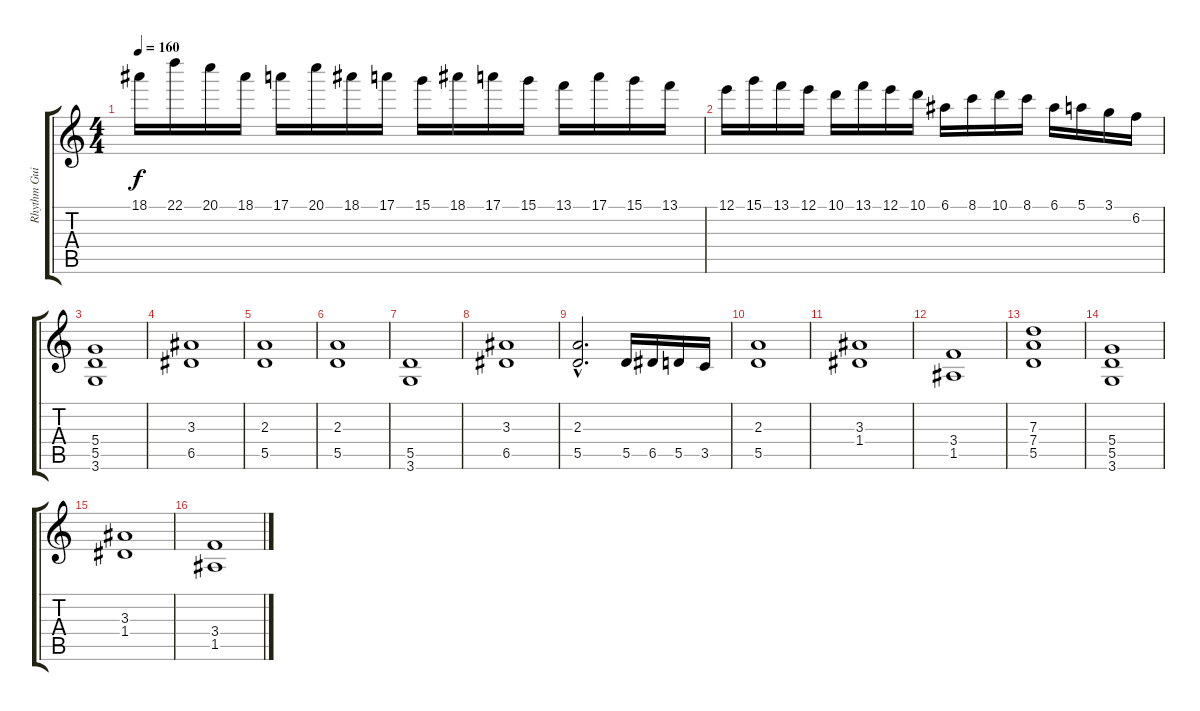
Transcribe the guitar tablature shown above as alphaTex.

\track ("Rhythm Guitar" "Rhythm Gui") {instrument distortionguitar}
\staff {score tabs}
\tuning (E4 B3 G3 D3 A2 E2) {hide}
\ts (4 4)
\tempo 160
\clef g2
\ks c
18.1.16{dy f} 22.1.16 20.1.16 18.1.16 17.1.16 20.1.16 18.1.16 17.1.16 15.1.16 18.1.16 17.1.16 15.1.16 13.1.16 17.1.16 15.1.16 13.1.16 |
12.1.16 15.1.16 13.1.16 12.1.16 10.1.16 13.1.16 12.1.16 10.1.16 6.1.16 8.1.16 10.1.16 8.1.16 6.1.16 5.1.16 3.1.16 6.2.16 |
(5.4 5.5 3.6).1 |
(3.3 6.5).1 |
(2.3 5.5).1 |
(2.3 5.5).1 |
(5.5 3.6).1 |
(3.3 6.5).1 |
(2.3{hac} 5.5{hac}).2{d} 5.5.16 6.5.16 5.5.16 3.5.16 |
(2.3 5.5).1 |
(3.3 1.4).1 |
(3.4 1.5).1 |
(7.3 7.4 5.5).1 |
(5.4 5.5 3.6).1 |
(3.3 1.4).1 |
(3.4 1.5).1
